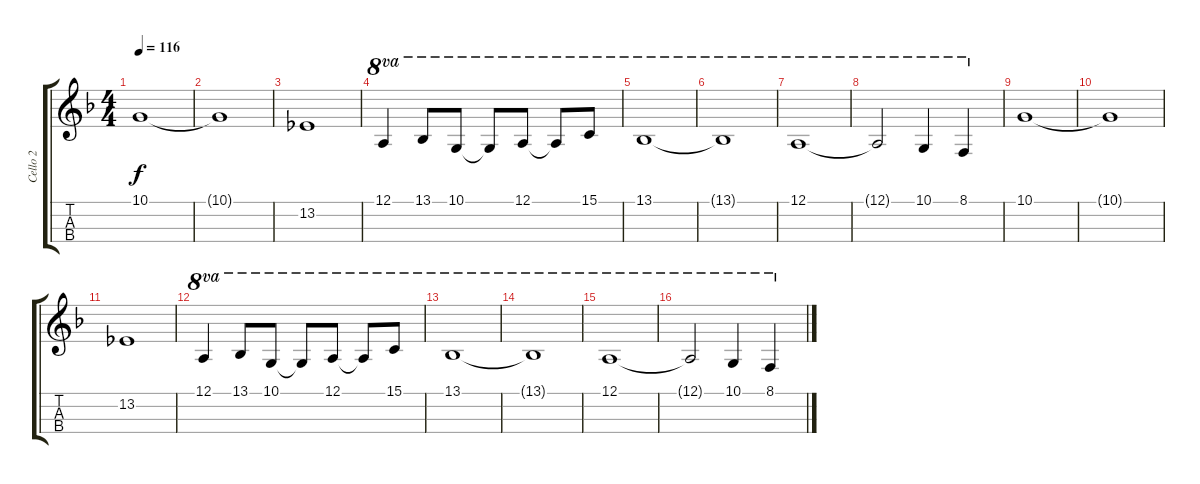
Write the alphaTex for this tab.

\track ("Cello 2" "Cello 2") {instrument cello}
\staff {score tabs}
\tuning (A3 D3 G2 C2) {hide}
\ts (4 4)
\tempo 116
\clef g2
\ks f
10.1.1{dy f} |
10.1{t}.1 |
13.2.1 |
12.1.4{ot 8va} 13.1.8{ot 8va} 10.1.8{ot 8va} 10.1{t}.8{ot 8va} 12.1.8{ot 8va} 12.1{t}.8{ot 8va} 15.1.8{ot 8va} |
13.1.1{ot 8va} |
13.1{t}.1{ot 8va} |
12.1.1{ot 8va} |
12.1{t}.2{ot 8va} 10.1.4{ot 8va} 8.1.4{ot 8va} |
10.1.1 |
10.1{t}.1 |
13.2.1 |
12.1.4{ot 8va} 13.1.8{ot 8va} 10.1.8{ot 8va} 10.1{t}.8{ot 8va} 12.1.8{ot 8va} 12.1{t}.8{ot 8va} 15.1.8{ot 8va} |
13.1.1{ot 8va} |
13.1{t}.1{ot 8va} |
12.1.1{ot 8va} |
12.1{t}.2{ot 8va} 10.1.4{ot 8va} 8.1.4{ot 8va}
